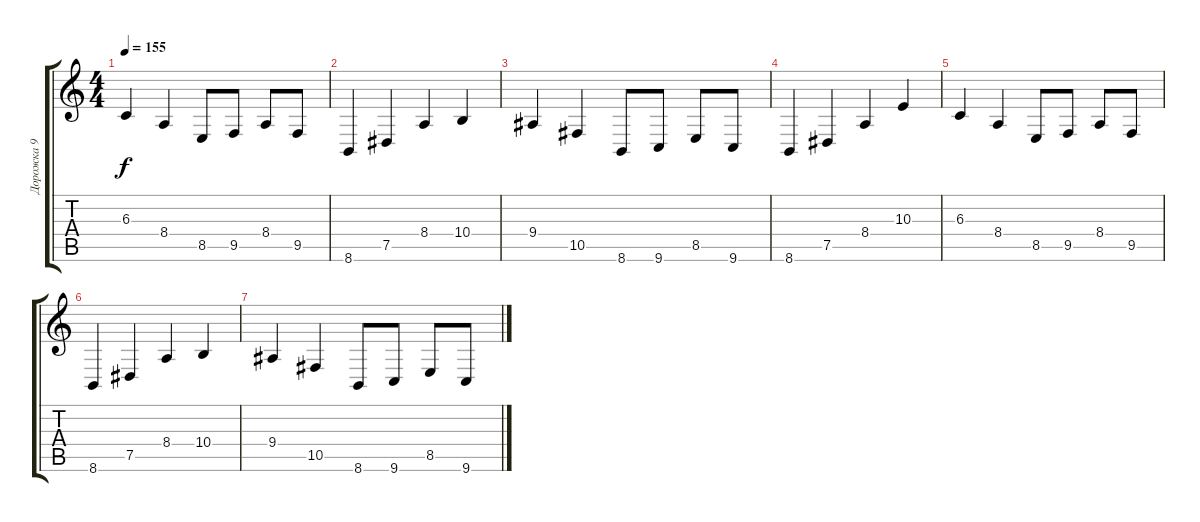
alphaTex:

\track ("Дорожка 9" "Дорожка 9") {instrument stringensemble1}
\staff {score tabs}
\tuning (Eb4 Bb3 Gb3 Db3 Ab2 Eb2) {hide}
\ts (4 4)
\tempo 155
\clef g2
\ks c
6.3.4{dy f} 8.4.4 8.5.8 9.5.8 8.4.8 9.5.8 |
8.6.4 7.5.4 8.4.4 10.4.4 |
9.4.4 10.5.4 8.6.8 9.6.8 8.5.8 9.6.8 |
8.6.4 7.5.4 8.4.4 10.3.4 |
6.3.4 8.4.4 8.5.8 9.5.8 8.4.8 9.5.8 |
8.6.4 7.5.4 8.4.4 10.4.4 |
9.4.4 10.5.4 8.6.8 9.6.8 8.5.8 9.6.8
